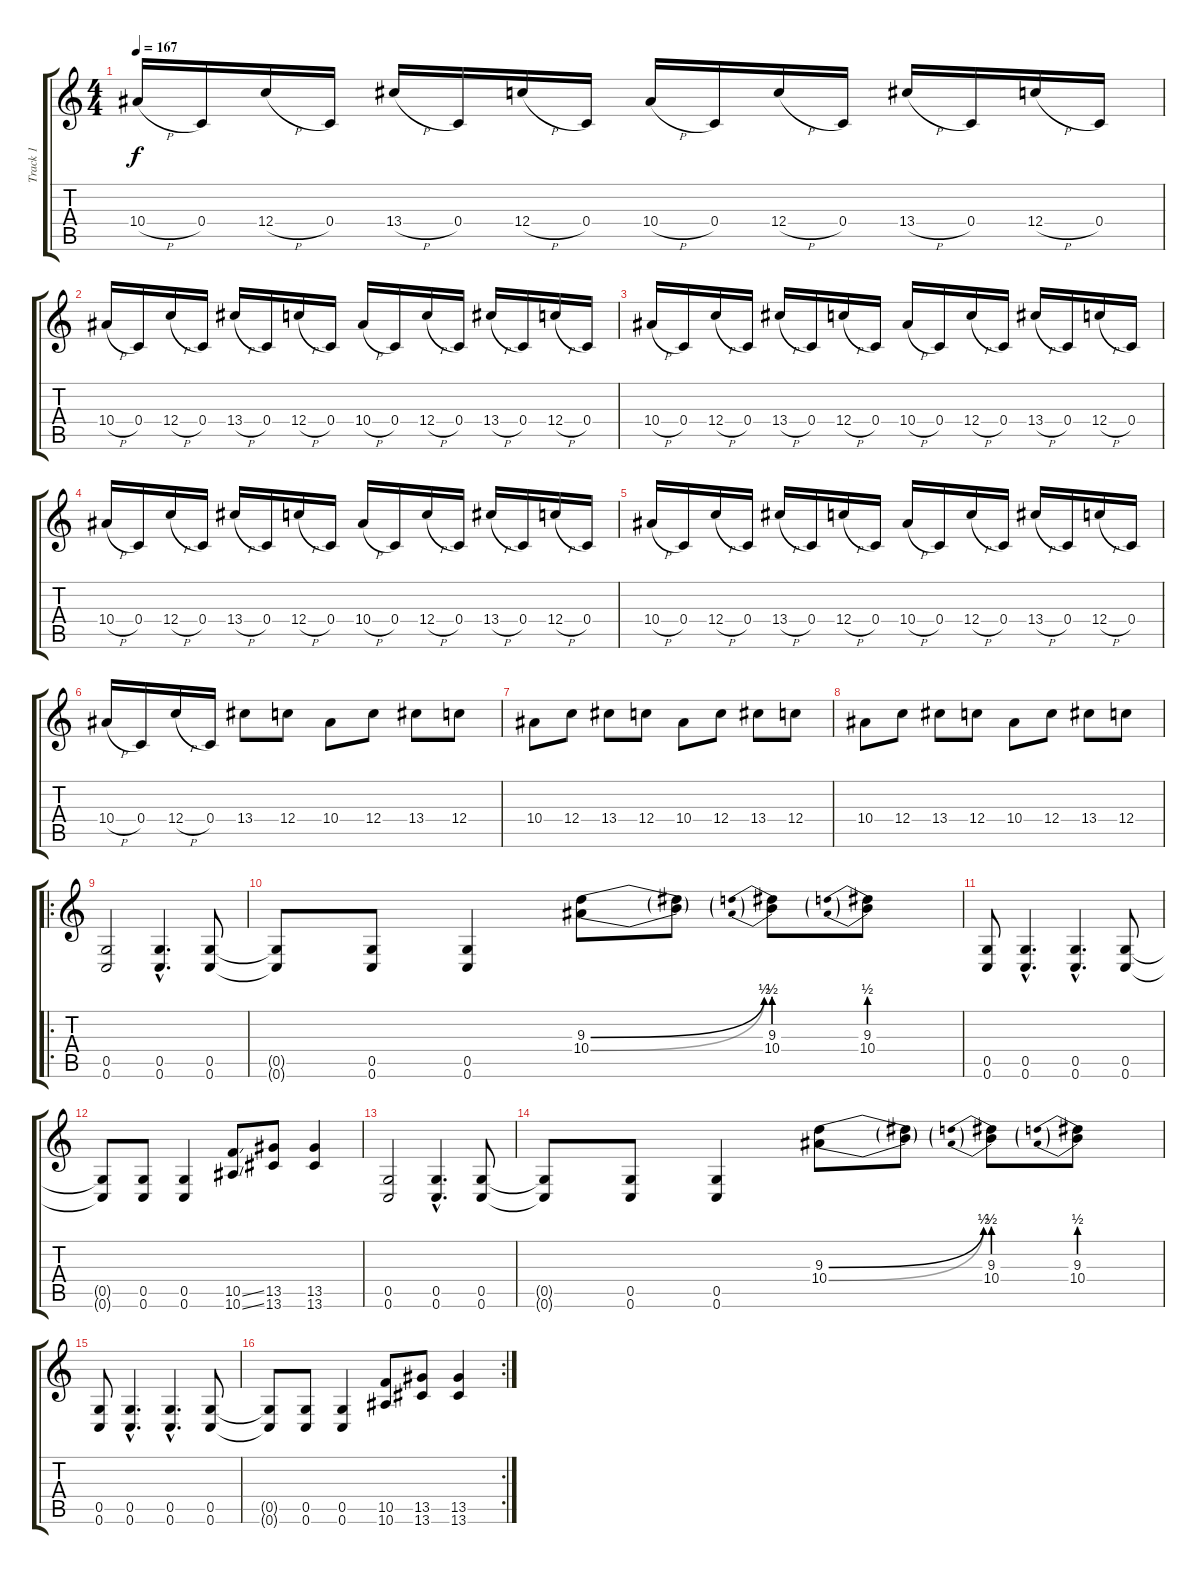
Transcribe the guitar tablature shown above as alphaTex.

\track ("Track 1" "Track 1") {instrument distortionguitar}
\staff {score tabs}
\tuning (D4 A3 F3 C3 G2 C2) {hide}
\ts (4 4)
\tempo 167
\clef g2
\ks c
10.4{h}.16{dy f instrument distortionguitar} 0.4.16 12.4{h}.16 0.4.16 13.4{h}.16 0.4.16 12.4{h}.16 0.4.16 10.4{h}.16 0.4.16 12.4{h}.16 0.4.16 13.4{h}.16 0.4.16 12.4{h}.16 0.4.16 |
10.4{h}.16 0.4.16 12.4{h}.16 0.4.16 13.4{h}.16 0.4.16 12.4{h}.16 0.4.16 10.4{h}.16 0.4.16 12.4{h}.16 0.4.16 13.4{h}.16 0.4.16 12.4{h}.16 0.4.16 |
10.4{h}.16 0.4.16 12.4{h}.16 0.4.16 13.4{h}.16 0.4.16 12.4{h}.16 0.4.16 10.4{h}.16 0.4.16 12.4{h}.16 0.4.16 13.4{h}.16 0.4.16 12.4{h}.16 0.4.16 |
10.4{h}.16 0.4.16 12.4{h}.16 0.4.16 13.4{h}.16 0.4.16 12.4{h}.16 0.4.16 10.4{h}.16 0.4.16 12.4{h}.16 0.4.16 13.4{h}.16 0.4.16 12.4{h}.16 0.4.16 |
10.4{h}.16 0.4.16 12.4{h}.16 0.4.16 13.4{h}.16 0.4.16 12.4{h}.16 0.4.16 10.4{h}.16 0.4.16 12.4{h}.16 0.4.16 13.4{h}.16 0.4.16 12.4{h}.16 0.4.16 |
10.4{h}.16 0.4.16 12.4{h}.16 0.4.16 13.4.8 12.4.8 10.4.8 12.4.8 13.4.8 12.4.8 |
10.4.8 12.4.8 13.4.8 12.4.8 10.4.8 12.4.8 13.4.8 12.4.8 |
10.4.8 12.4.8 13.4.8 12.4.8 10.4.8 12.4.8 13.4.8 12.4.8 |
\ro
(0.5 0.6).2 (0.5{hac} 0.6{hac}).4{d} (0.5 0.6).8 |
(0.5{t} 0.6{t}).8 (0.5 0.6).8 (0.5 0.6).4 (9.3{be (bend 0 0 60 2)} 10.4{be (bend 0 0 60 2)}).8 (9.3{t} 10.4{t}).8 (9.3{be (prebend 0 2 60 2)} 10.4{be (prebend 0 2 60 2)}).8 (9.3{be (prebend 0 2 60 2)} 10.4{be (prebend 0 2 60 2)}).8 |
(0.5 0.6).8 (0.5{hac} 0.6{hac}).4{d} (0.5{hac} 0.6{hac}).4{d} (0.5 0.6).8 |
(0.5{t} 0.6{t}).8 (0.5 0.6).8 (0.5 0.6).4 (10.5{ss} 10.6{ss}).8 (13.5 13.6).8 (13.5 13.6).4 |
(0.5 0.6).2 (0.5{hac} 0.6{hac}).4{d} (0.5 0.6).8 |
(0.5{t} 0.6{t}).8 (0.5 0.6).8 (0.5 0.6).4 (9.3{be (bend 0 0 60 2)} 10.4{be (bend 0 0 60 2)}).8 (9.3{t} 10.4{t}).8 (9.3{be (prebend 0 2 60 2)} 10.4{be (prebend 0 2 60 2)}).8 (9.3{be (prebend 0 2 60 2)} 10.4{be (prebend 0 2 60 2)}).8 |
(0.5 0.6).8 (0.5{hac} 0.6{hac}).4{d} (0.5{hac} 0.6{hac}).4{d} (0.5 0.6).8 |
\rc 2
(0.5{t} 0.6{t}).8 (0.5 0.6).8 (0.5 0.6).4 (10.5 10.6).8 (13.5 13.6).8 (13.5 13.6).4
